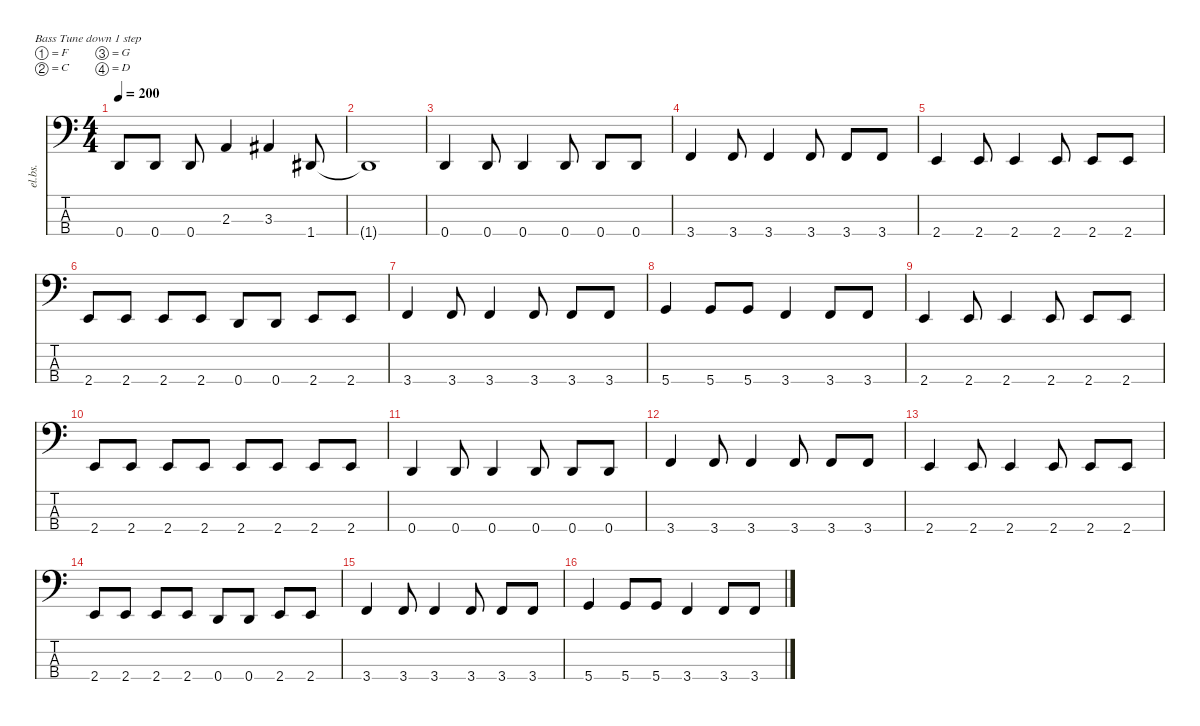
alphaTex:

\defaultSystemsLayout 4
\hideDynamics
\bracketExtendMode nobrackets
\track ("Bas" "el.bs.") {instrument electricbasspick}
\staff {score tabs}
\tuning (F2 C2 G1 D1)
\ts (4 4)
\tempo 200
\clef f4
\ks c
0.4.8{dy f} 0.4.8 0.4.8 2.3.4 3.3{acc #}.4 1.4{acc #}.8 |
1.4{t acc #}.1 |
0.4.4 0.4.8 0.4.4 0.4.8 0.4.8 0.4.8 |
3.4.4 3.4.8 3.4.4 3.4.8 3.4.8 3.4.8 |
2.4.4 2.4.8 2.4.4 2.4.8 2.4.8 2.4.8 |
2.4.8 2.4.8 2.4.8 2.4.8 0.4.8 0.4.8 2.4.8 2.4.8 |
3.4.4 3.4.8 3.4.4 3.4.8 3.4.8 3.4.8 |
5.4.4 5.4.8 5.4.8 3.4.4 3.4.8 3.4.8 |
2.4.4 2.4.8 2.4.4 2.4.8 2.4.8 2.4.8 |
2.4.8 2.4.8 2.4.8 2.4.8 2.4.8 2.4.8 2.4.8 2.4.8 |
0.4.4 0.4.8 0.4.4 0.4.8 0.4.8 0.4.8 |
3.4.4 3.4.8 3.4.4 3.4.8 3.4.8 3.4.8 |
2.4.4 2.4.8 2.4.4 2.4.8 2.4.8 2.4.8 |
2.4.8 2.4.8 2.4.8 2.4.8 0.4.8 0.4.8 2.4.8 2.4.8 |
3.4.4 3.4.8 3.4.4 3.4.8 3.4.8 3.4.8 |
5.4.4 5.4.8 5.4.8 3.4.4 3.4.8 3.4.8
